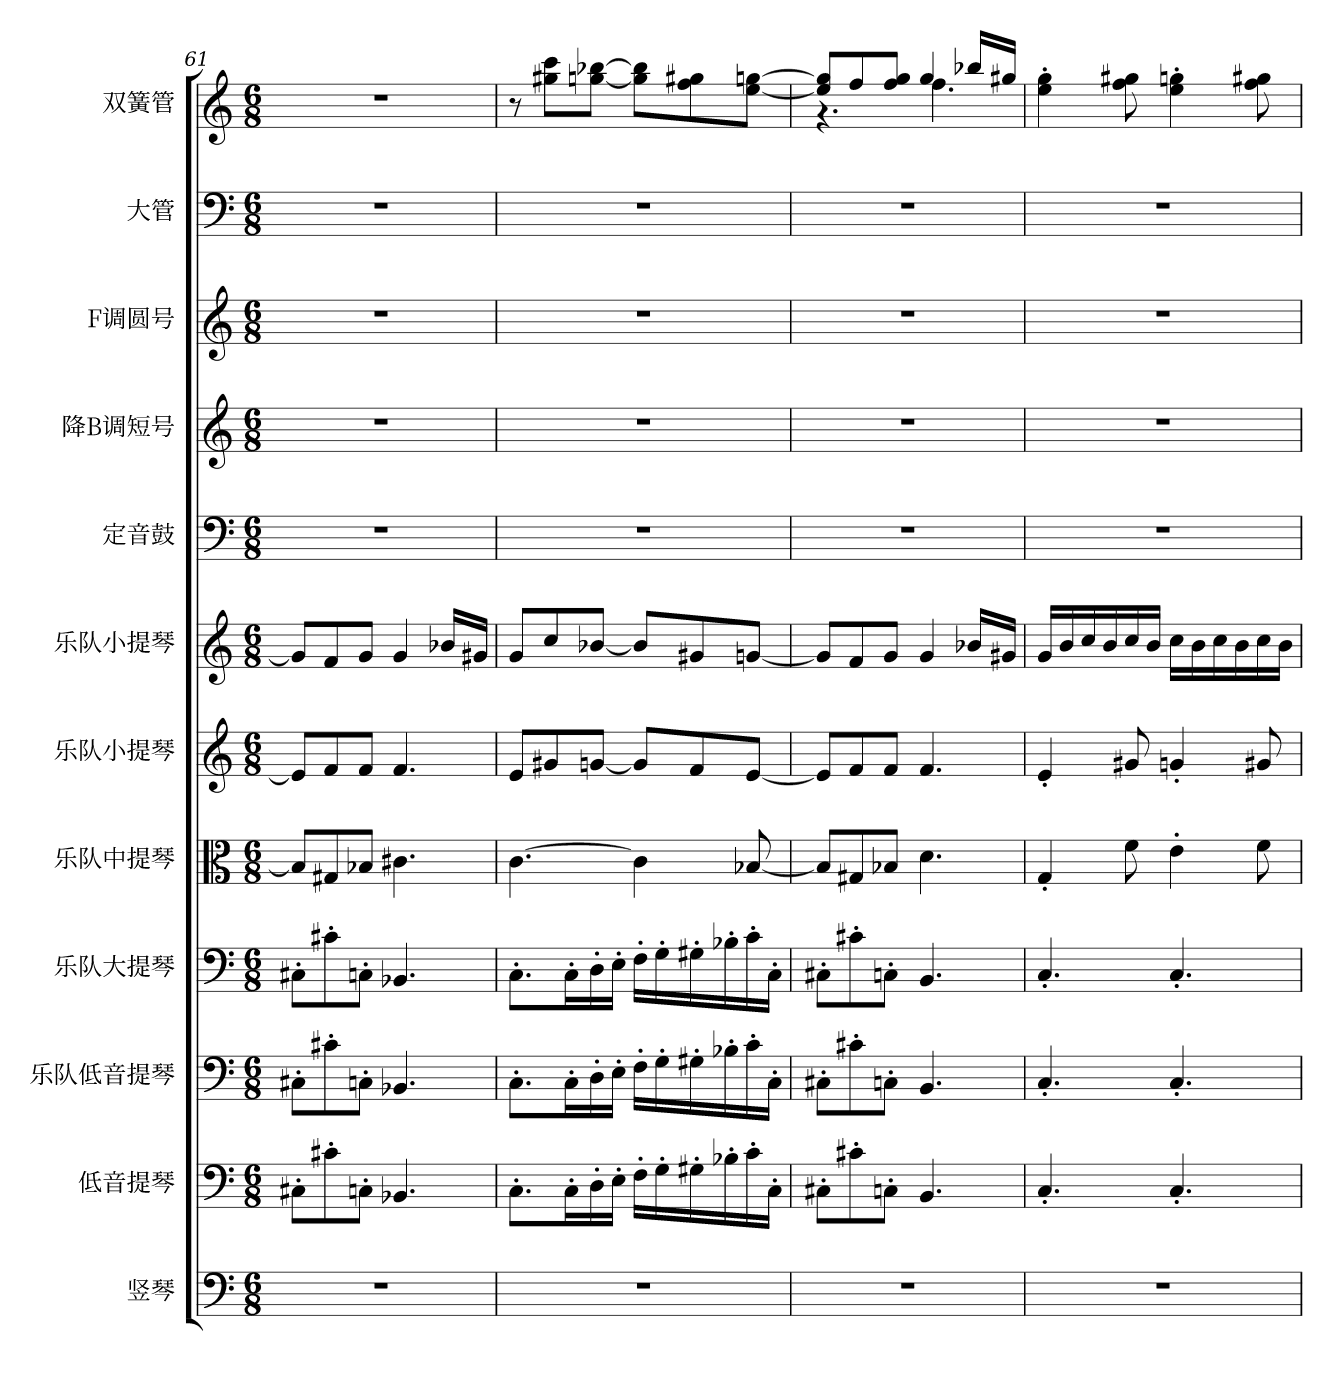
**kern	**kern	**kern	**kern	**kern	**kern	**kern	**kern	**kern	**kern	**kern	**kern
*part12	*part11	*part10	*part9	*part8	*part7	*part6	*part5	*part4	*part3	*part2	*part1
*staff12	*staff11	*staff10	*staff9	*staff8	*staff7	*staff6	*staff5	*staff4	*staff3	*staff2	*staff1
*I"竖琴	*I"低音提琴	*I"乐队低音提琴	*I"乐队大提琴	*I"乐队中提琴	*I"乐队小提琴	*I"乐队小提琴	*I"定音鼓	*I"降B调短号	*I"F调圆号	*I"大管	*I"双簧管
*clefF4	*clefF4	*clefF4	*clefF4	*clefC3	*clefG2	*clefG2	*clefF4	*clefG2	*clefG2	*clefF4	*clefG2
*	*ITrd7c12	*ITrd7c12	*	*	*	*	*	*ITrd1c2	*ITrd4c7	*	*
*k[]	*k[]	*k[]	*k[]	*k[]	*k[]	*k[]	*k[]	*k[b-e-]	*k[b-]	*k[]	*k[]
*M6/8	*M6/8	*M6/8	*M6/8	*M6/8	*M6/8	*M6/8	*M6/8	*M6/8	*M6/8	*M6/8	*M6/8
=61	=61	=61	=61	=61	=61	=61	=61	=61	=61	=61	=61
2.r	8CC#X'\L	8CC#X'\L	8C#X'\L	8B-/L]	8e/L]	8g/L]	2.r	2.r	2.r	2.r	2.r
.	8C#X'\	8C#X'\	8c#X'\	8G#X/	8f/	8f/	.	.	.	.	.
.	8CCn'\J	8CCn'\J	8Cn'\J	8B-X/J	8f/J	8g/J	.	.	.	.	.
.	4.BBB-X/	4.BBB-X/	4.BB-X/	4.c#X\	4.f/	4g/	.	.	.	.	.
.	.	.	.	.	.	16b-X/LL	.	.	.	.	.
.	.	.	.	.	.	16g#X/JJ	.	.	.	.	.
=62	=62	=62	=62	=62	=62	=62	=62	=62	=62	=62	=62
2.r	8.CC'\L	8.CC'\L	8.C'\L	[4.c\	8e/L	8g/L	2.r	2.r	2.r	2.r	8r
.	.	.	.	.	8g#X/	8cc/	.	.	.	.	8gg#X\ 8ccc\L
.	16CC'\L	16CC'\L	16C'\L	.	.	.	.	.	.	.	.
.	16DD'\	16DD'\	16D'\	.	[8gn/J	[8b-X/J	.	.	.	.	[8ggn\ [8bb-X\J
.	16EE'\JJ	16EE'\JJ	16E'\JJ	.	.	.	.	.	.	.	.
.	16FF'\LL	16FF'\LL	16F'\LL	4c\]	8g/L]	8b-/L]	.	.	.	.	8gg\] 8bb-\]L
.	16GG'\	16GG'\	16G'\	.	.	.	.	.	.	.	.
.	16GG#X'\	16GG#X'\	16G#X'\	.	8f/	8g#X/	.	.	.	.	8ff\ 8gg#X\
.	16BB-X'\	16BB-X'\	16B-X'\	.	.	.	.	.	.	.	.
.	16C'\	16C'\	16c'\	[8B-X/	[8e/J	[8gn/J	.	.	.	.	[8ee\ [8ggn\J
.	16CC'\JJ	16CC'\JJ	16C'\JJ	.	.	.	.	.	.	.	.
!!LO:PB:g=z
=63	=63	=63	=63	=63	=63	=63	=63	=63	=63	=63	=63
*	*	*	*	*	*	*	*	*	*	*	*^
2.r	8CC#X'\L	8CC#X'\L	8C#X'\L	8B-/L]	8e/L]	8g/L]	2.r	2.r	2.r	2.r	8ee/] 8gg/]L	4.r
.	8C#X'\	8C#X'\	8c#X'\	8G#X/	8f/	8f/	.	.	.	.	8ff/	.
.	8CCn'\J	8CCn'\J	8Cn'\J	8B-X/J	8f/J	8g/J	.	.	.	.	8ff/ 8gg/J	.
.	4.BBB/	4.BBB/	4.BB/	4.d\	4.f/	4g/	.	.	.	.	4gg/	4.ff\
.	.	.	.	.	.	16b-X/LL	.	.	.	.	16bb-X/LL	.
.	.	.	.	.	.	16g#X/JJ	.	.	.	.	16gg#X/JJ	.
*	*	*	*	*	*	*	*	*	*	*	*v	*v
=64	=64	=64	=64	=64	=64	=64	=64	=64	=64	=64	=64
2.r	4.CC'/	4.CC'/	4.C'/	4G'/	4e'/	16g/LL	2.r	2.r	2.r	2.r	4ee\' 4gg\'
.	.	.	.	.	.	16b/	.	.	.	.	.
.	.	.	.	.	.	16cc/	.	.	.	.	.
.	.	.	.	.	.	16b/	.	.	.	.	.
.	.	.	.	8f\	8g#X/	16cc/	.	.	.	.	8ff\ 8gg#X\
.	.	.	.	.	.	16b/JJ	.	.	.	.	.
.	4.CC'/	4.CC'/	4.C'/	4e'\	4gn'/	16cc\LL	.	.	.	.	4ee\' 4ggn\'
.	.	.	.	.	.	16b\	.	.	.	.	.
.	.	.	.	.	.	16cc\	.	.	.	.	.
.	.	.	.	.	.	16b\	.	.	.	.	.
.	.	.	.	8f\	8g#X/	16cc\	.	.	.	.	8ff\ 8gg#X\
.	.	.	.	.	.	16b\JJ	.	.	.	.	.
=	=	=	=	=	=	=	=	=	=	=	=
*-	*-	*-	*-	*-	*-	*-	*-	*-	*-	*-	*-
